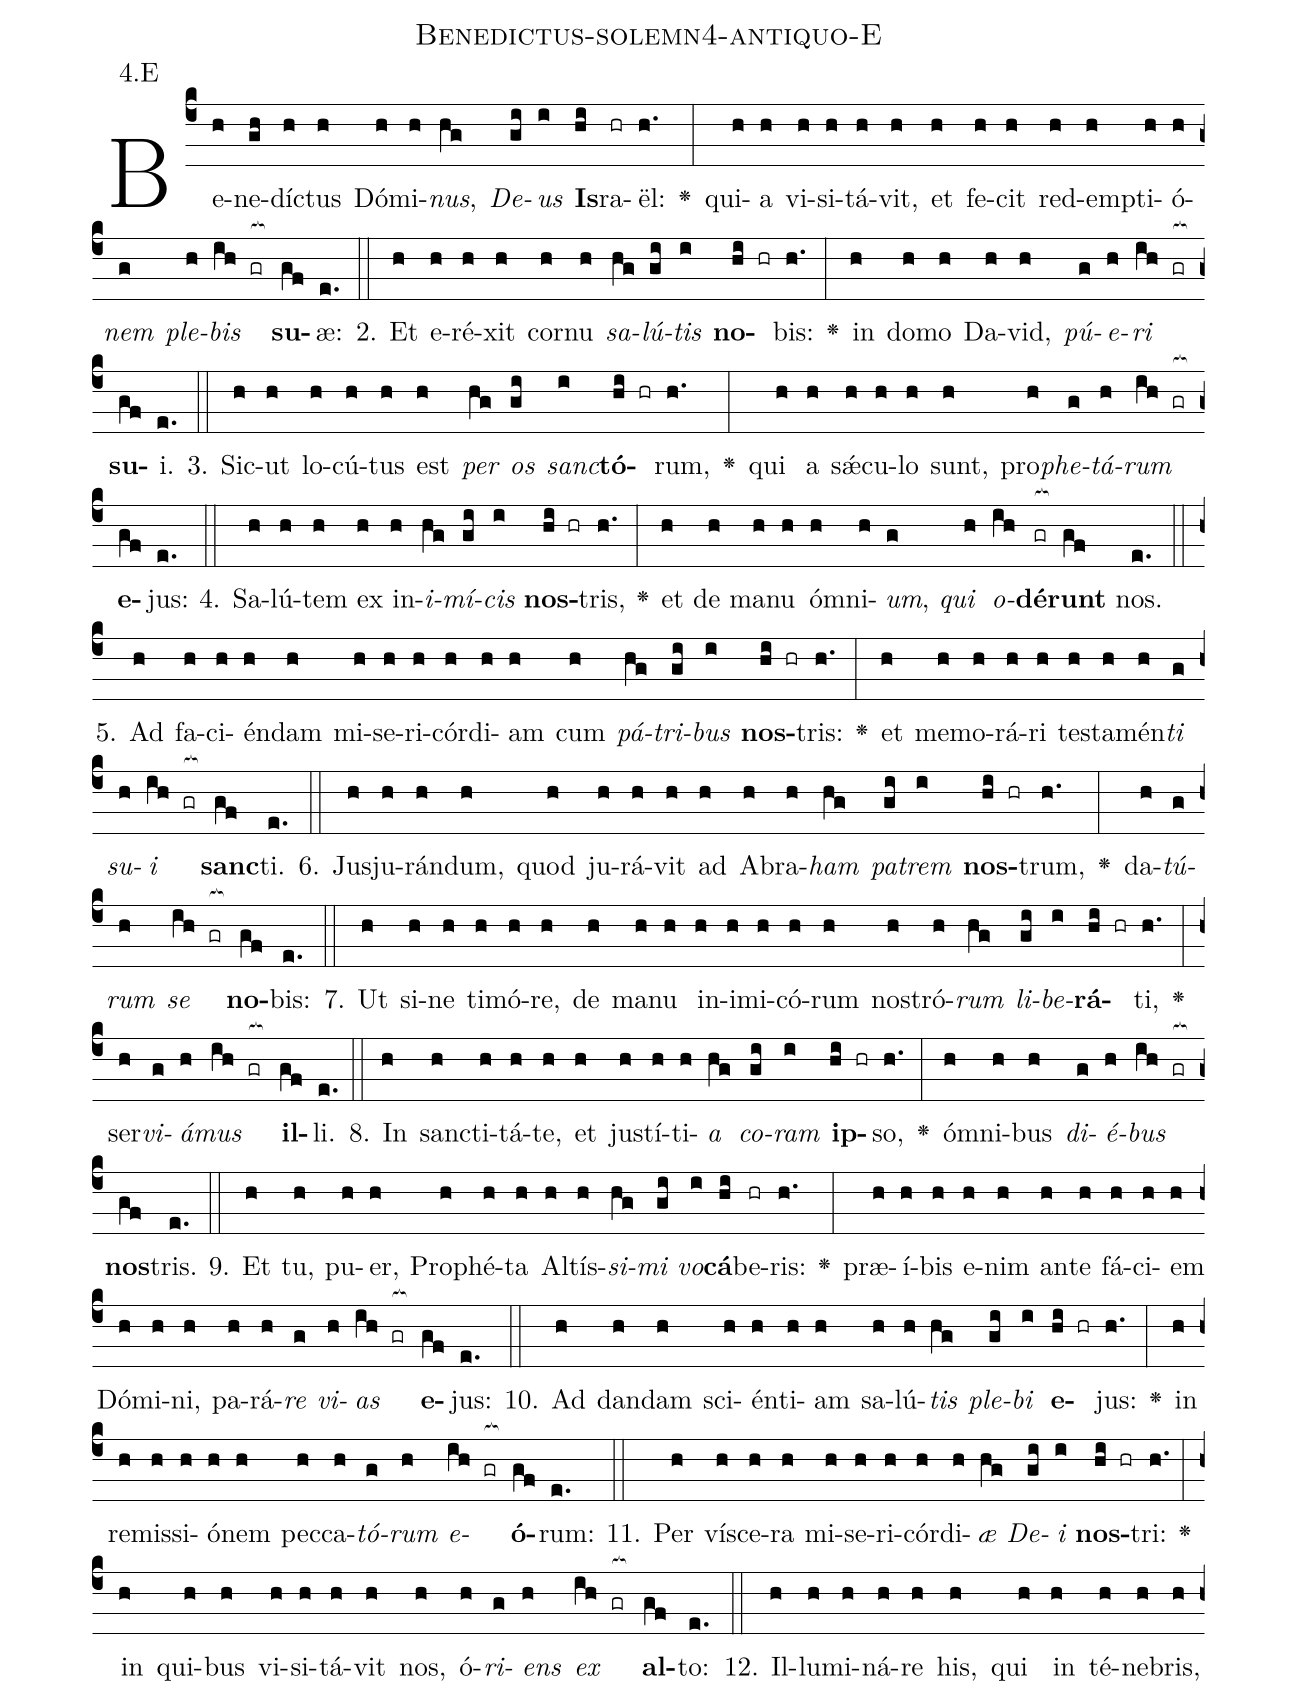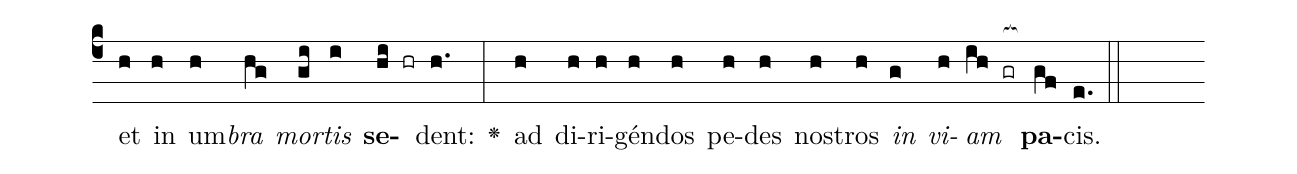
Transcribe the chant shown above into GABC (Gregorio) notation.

name: Benedictus-solemn4-antiquo-E;
annotation: 4.E;
%%
(c4)Be(h)ne(gh)díc(h)tus(h) Dó(h)mi(h)<i>nus</i>,(hg) <i>De</i>(gi)<i>us</i>(i) <b>Is</b>(hi)ra(hr)ël:(h.) <v>\greheightstar</v>(:) qui(h)a(h) vi(h)si(h)tá(h)vit,(h) et(h) fe(h)cit(h) red(h)emp(h)ti(h)ó(h)<i>nem</i>(g) <i>ple</i>(h)<i>bis</i>(ih gr[ocb:1{]) <b>su</b>(gf[ocb:0}])æ:(e.) (::)
2. Et(h) e(h)ré(h)xit(h) cor(h)nu(h) <i>sa</i>(hg)<i>lú</i>(gi)<i>tis</i>(i) <b>no</b>(hi hr)bis:(h.) <v>\greheightstar</v>(:) in(h) do(h)mo(h) Da(h)vid,(h) <i>pú</i>(g)<i>e</i>(h)<i>ri</i>(ih gr[ocb:1{]) <b>su</b>(gf[ocb:0}])i.(e.) (::)
3. Sic(h)ut(h) lo(h)cú(h)tus(h) est(h) <i>per</i>(hg) <i>os</i>(gi) <i>sanc</i>(i)<b>tó</b>(hi hr)rum,(h.) <v>\greheightstar</v>(:) qui(h) a(h) sǽ(h)cu(h)lo(h) sunt,(h) pro(h)<i>phe</i>(g)<i>tá</i>(h)<i>rum</i>(ih gr[ocb:1{]) <b>e</b>(gf[ocb:0}])jus:(e.) (::)
4. Sa(h)lú(h)tem(h) ex(h) in(h)<i>i</i>(hg)<i>mí</i>(gi)<i>cis</i>(i) <b>nos</b>(hi hr)tris,(h.) <v>\greheightstar</v>(:) et(h) de(h) ma(h)nu(h) óm(h)ni(h)<i>um</i>,(g) <i>qui</i>(h) <i>o</i>(ih)<b>dé</b>(gr[ocb:1{])<b>runt</b>(gf[ocb:0}]) nos.(e.) (::)
5. Ad(h) fa(h)ci(h)én(h)dam(h) mi(h)se(h)ri(h)cór(h)di(h)am(h) cum(h) <i>pá</i>(hg)<i>tri</i>(gi)<i>bus</i>(i) <b>nos</b>(hi hr)tris:(h.) <v>\greheightstar</v>(:) et(h) me(h)mo(h)rá(h)ri(h) tes(h)ta(h)mén(h)<i>ti</i>(g) <i>su</i>(h)<i>i</i>(ih gr[ocb:1{]) <b>sanc</b>(gf[ocb:0}])ti.(e.) (::)
6. Ju(h)sju(h)rán(h)dum,(h) quod(h) ju(h)rá(h)vit(h) ad(h) A(h)bra(h)<i>ham</i>(hg) <i>pa</i>(gi)<i>trem</i>(i) <b>nos</b>(hi hr)trum,(h.) <v>\greheightstar</v>(:) da(h)<i>tú</i>(g)<i>rum</i>(h) <i>se</i>(ih gr[ocb:1{]) <b>no</b>(gf[ocb:0}])bis:(e.) (::)
7. Ut(h) si(h)ne(h) ti(h)mó(h)re,(h) de(h) ma(h)nu(h) in(h)i(h)mi(h)có(h)rum(h) nos(h)tró(h)<i>rum</i>(hg) <i>li</i>(gi)<i>be</i>(i)<b>rá</b>(hi hr)ti,(h.) <v>\greheightstar</v>(:) ser(h)<i>vi</i>(g)<i>á</i>(h)<i>mus</i>(ih gr[ocb:1{]) <b>il</b>(gf[ocb:0}])li.(e.) (::)
8. In(h) sanc(h)ti(h)tá(h)te,(h) et(h) jus(h)tí(h)ti(h)<i>a</i>(hg) <i>co</i>(gi)<i>ram</i>(i) <b>ip</b>(hi hr)so,(h.) <v>\greheightstar</v>(:) óm(h)ni(h)bus(h) <i>di</i>(g)<i>é</i>(h)<i>bus</i>(ih gr[ocb:1{]) <b>nos</b>(gf[ocb:0}])tris.(e.) (::)
9. Et(h) tu,(h) pu(h)er,(h) Pro(h)phé(h)ta(h) Al(h)tís(h)<i>si</i>(hg)<i>mi</i>(gi) <i>vo</i>(i)<b>cá</b>(hi)be(hr)ris:(h.) <v>\greheightstar</v>(:) præ(h)í(h)bis(h) e(h)nim(h) an(h)te(h) fá(h)ci(h)em(h) Dó(h)mi(h)ni,(h) pa(h)rá(h)<i>re</i>(g) <i>vi</i>(h)<i>as</i>(ih gr[ocb:1{]) <b>e</b>(gf[ocb:0}])jus:(e.) (::)
10. Ad(h) dan(h)dam(h) sci(h)én(h)ti(h)am(h) sa(h)lú(h)<i>tis</i>(hg) <i>ple</i>(gi)<i>bi</i>(i) <b>e</b>(hi hr)jus:(h.) <v>\greheightstar</v>(:) in(h) re(h)mis(h)si(h)ó(h)nem(h) pec(h)ca(h)<i>tó</i>(g)<i>rum</i>(h) <i>e</i>(ih gr[ocb:1{])<b>ó</b>(gf[ocb:0}])rum:(e.) (::)
11. Per(h) ví(h)sce(h)ra(h) mi(h)se(h)ri(h)cór(h)di(h)<i>æ</i>(hg) <i>De</i>(gi)<i>i</i>(i) <b>nos</b>(hi hr)tri:(h.) <v>\greheightstar</v>(:) in(h) qui(h)bus(h) vi(h)si(h)tá(h)vit(h) nos,(h) ó(h)<i>ri</i>(g)<i>ens</i>(h) <i>ex</i>(ih gr[ocb:1{]) <b>al</b>(gf[ocb:0}])to:(e.) (::)
12. Il(h)lu(h)mi(h)ná(h)re(h) his,(h) qui(h) in(h) té(h)ne(h)bris,(h) et(h) in(h) um(h)<i>bra</i>(hg) <i>mor</i>(gi)<i>tis</i>(i) <b>se</b>(hi hr)dent:(h.) <v>\greheightstar</v>(:) ad(h) di(h)ri(h)gén(h)dos(h) pe(h)des(h) nos(h)tros(h) <i>in</i>(g) <i>vi</i>(h)<i>am</i>(ih gr[ocb:1{]) <b>pa</b>(gf[ocb:0}])cis.(e.) (::)
